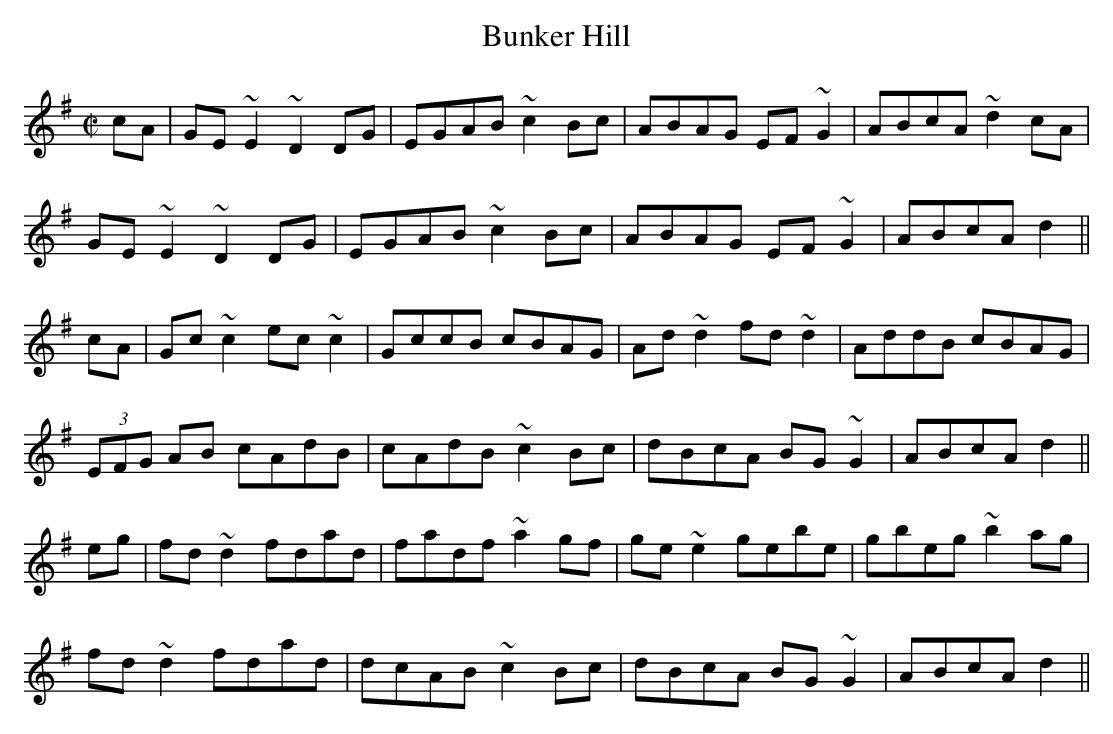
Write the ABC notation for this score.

X:1
T:Bunker Hill
E:9
M:C|
K:DMix
cA|GE~E2 ~D2DG|EGAB ~c2Bc|ABAG EF~G2|ABcA ~d2cA|
GE~E2 ~D2 DG|EGAB ~c2Bc|*ABAG EF~G2|ABcA d2||
cA|Gc ~c2 ec~c2|GccB cBAG|Ad~d2 fd~d2|AddB cBAG|*
(3EFG AB cAdB|cAdB ~c2Bc|dBcA BG~G2|ABcAd2||
eg|fd~d2 fdad|fadf ~a2 gf|*ge~e2 gebe|gbeg ~b2 ag|
fd~d2 fdad|dcAB ~c2 Bc|dBcA BG~G2|ABcA d2||**
